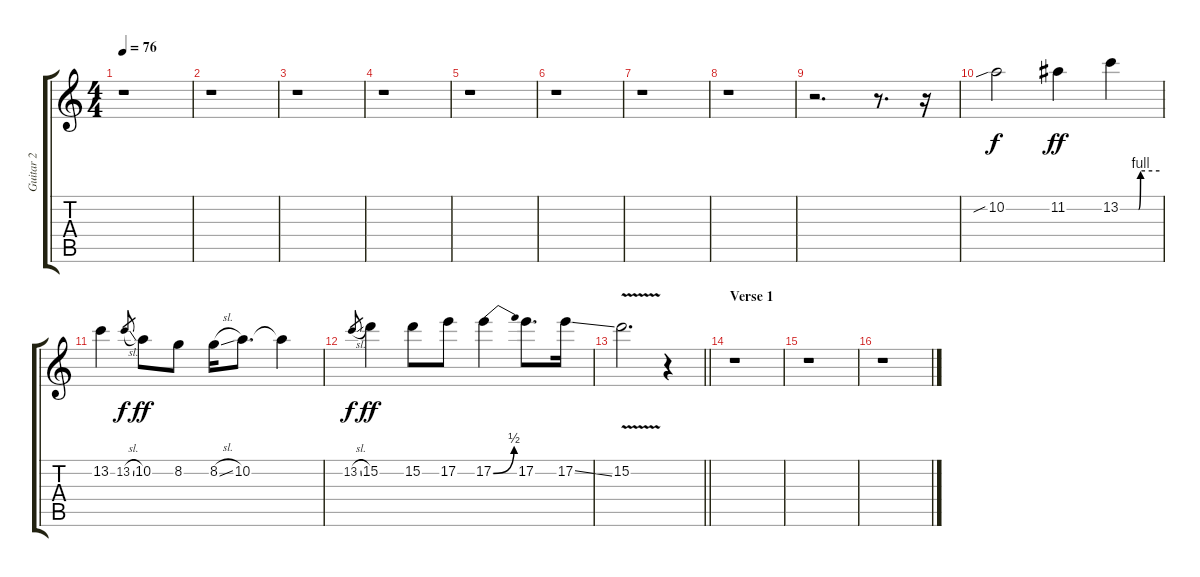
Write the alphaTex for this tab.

\track ("Guitar 2" "Guitar 2") {instrument distortionguitar}
\staff {score tabs}
\tuning (E4 B3 G3 D3 A2 E2) {hide}
\ts (4 4)
\tempo 76
\clef g2
\ks c
r.1{dy f instrument distortionguitar} |
r.1 |
r.1 |
r.1 |
r.1 |
r.1 |
r.1 |
r.1 |
r.2{d} r.8{d} r.16 |
10.2{sib}.2 11.2.4{dy ff} 13.2{be (custom 0 0 28 0 31 4 60 4)}.4 |
13.2.4 13.2{sl}.8{gr dy f} 10.2.8{dy ff} 8.2.8 8.2{sl}.16 10.2.8{d} 10.2{t}.4 |
13.2{sl}.8{gr dy f} 15.2.4{dy ff} 15.2.8 17.2.8 17.2{be (bend 0 0 60 2)}.4 17.2.8{d} 17.2{ss}.16 |
\barLineRight lightlight
15.2{v}.2{d} r.4 |
\section ("" "Verse 1")
r.1 |
r.1 |
r.1
